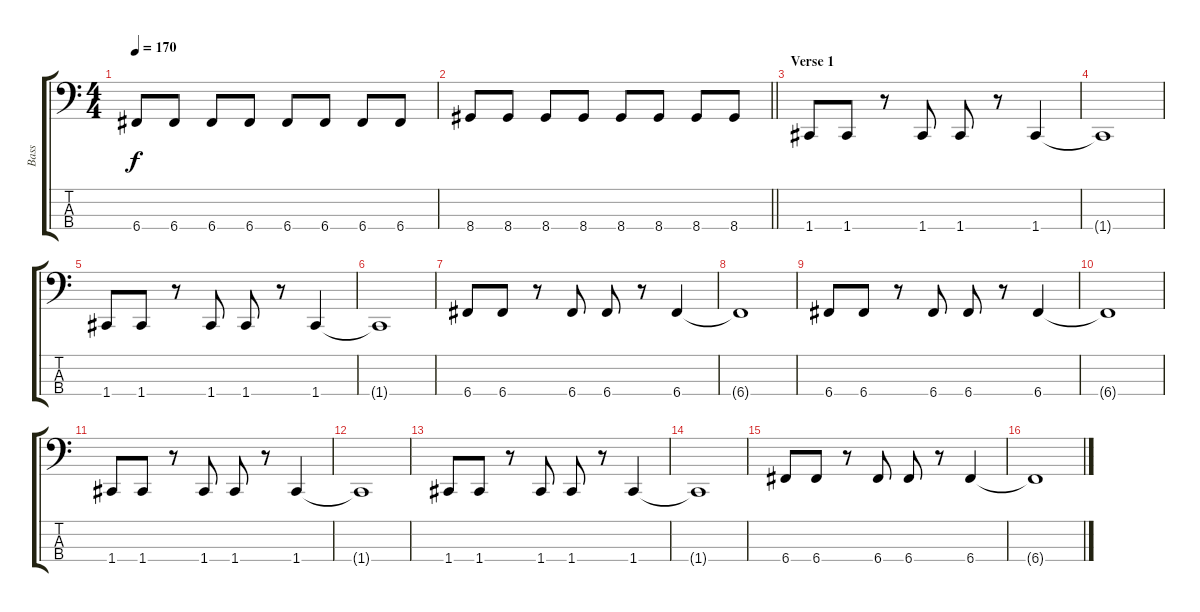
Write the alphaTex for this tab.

\track ("Bass" "Bass") {instrument electricbassfinger}
\staff {score tabs}
\tuning (F2 C2 G1 C1) {hide}
\ts (4 4)
\tempo 170
\clef f4
\ks c
6.4.8{dy f} 6.4.8 6.4.8 6.4.8 6.4.8 6.4.8 6.4.8 6.4.8 |
\barLineRight lightlight
8.4.8 8.4.8 8.4.8 8.4.8 8.4.8 8.4.8 8.4.8 8.4.8 |
\section ("" "Verse 1")
1.4.8 1.4.8 r.8 1.4.8 1.4.8 r.8 1.4.4 |
1.4{t}.1 |
1.4.8 1.4.8 r.8 1.4.8 1.4.8 r.8 1.4.4 |
1.4{t}.1 |
6.4.8 6.4.8 r.8 6.4.8 6.4.8 r.8 6.4.4 |
6.4{t}.1 |
6.4.8 6.4.8 r.8 6.4.8 6.4.8 r.8 6.4.4 |
6.4{t}.1 |
1.4.8 1.4.8 r.8 1.4.8 1.4.8 r.8 1.4.4 |
1.4{t}.1 |
1.4.8 1.4.8 r.8 1.4.8 1.4.8 r.8 1.4.4 |
1.4{t}.1 |
6.4.8 6.4.8 r.8 6.4.8 6.4.8 r.8 6.4.4 |
6.4{t}.1
